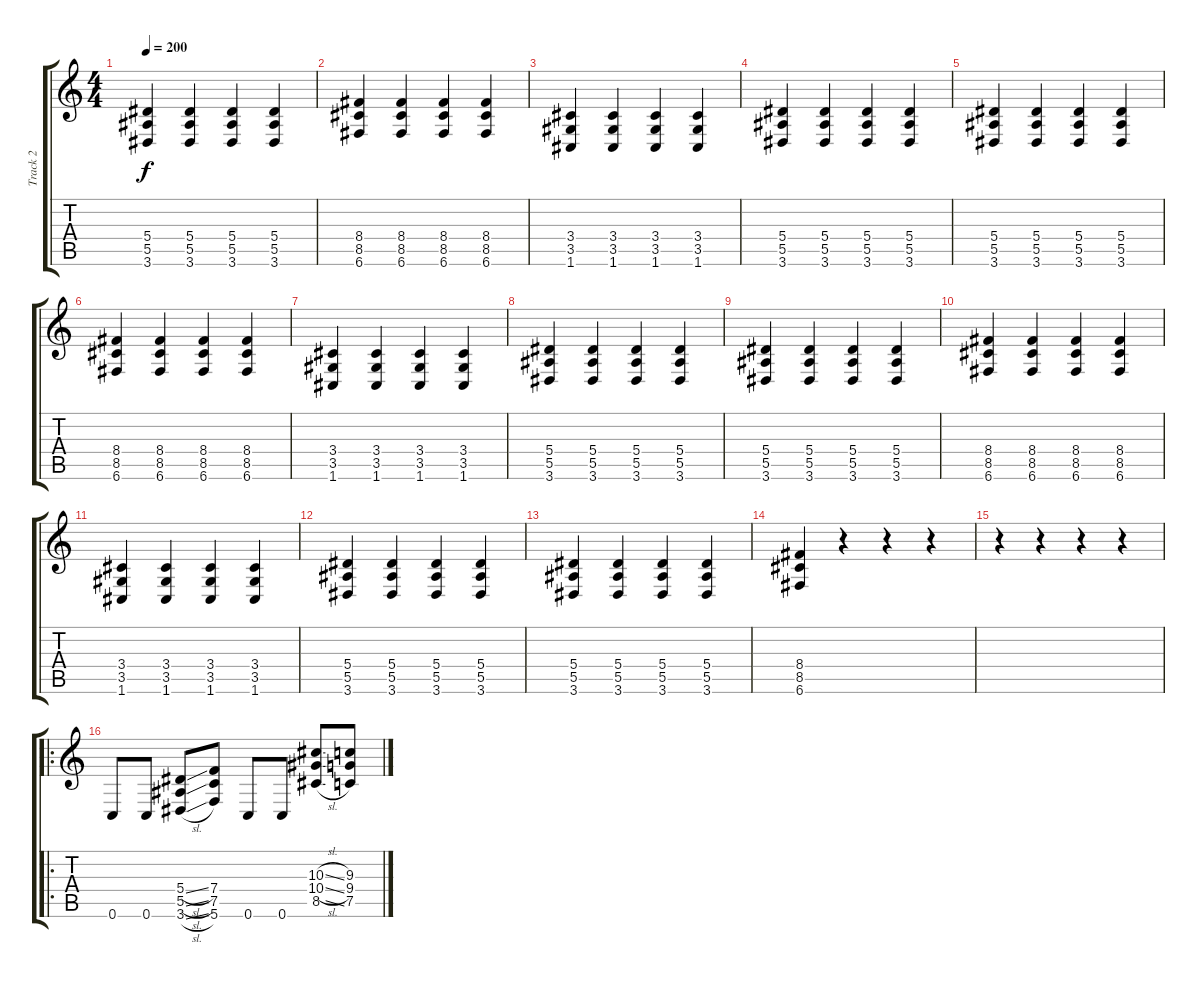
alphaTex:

\track ("Track 2" "Track 2") {instrument distortionguitar}
\staff {score tabs}
\tuning (C4 G3 Eb3 Bb2 F2 C2) {hide}
\ts (4 4)
\tempo 200
\clef g2
\ks c
(5.4 5.5 3.6).4{dy f} (5.4 5.5 3.6).4 (5.4 5.5 3.6).4 (5.4 5.5 3.6).4 |
(8.4 8.5 6.6).4 (8.4 8.5 6.6).4 (8.4 8.5 6.6).4 (8.4 8.5 6.6).4 |
(3.4 3.5 1.6).4 (3.4 3.5 1.6).4 (3.4 3.5 1.6).4 (3.4 3.5 1.6).4 |
(5.4 5.5 3.6).4 (5.4 5.5 3.6).4 (5.4 5.5 3.6).4 (5.4 5.5 3.6).4 |
(5.4 5.5 3.6).4 (5.4 5.5 3.6).4 (5.4 5.5 3.6).4 (5.4 5.5 3.6).4 |
(8.4 8.5 6.6).4 (8.4 8.5 6.6).4 (8.4 8.5 6.6).4 (8.4 8.5 6.6).4 |
(3.4 3.5 1.6).4 (3.4 3.5 1.6).4 (3.4 3.5 1.6).4 (3.4 3.5 1.6).4 |
(5.4 5.5 3.6).4 (5.4 5.5 3.6).4 (5.4 5.5 3.6).4 (5.4 5.5 3.6).4 |
(5.4 5.5 3.6).4 (5.4 5.5 3.6).4 (5.4 5.5 3.6).4 (5.4 5.5 3.6).4 |
(8.4 8.5 6.6).4 (8.4 8.5 6.6).4 (8.4 8.5 6.6).4 (8.4 8.5 6.6).4 |
(3.4 3.5 1.6).4 (3.4 3.5 1.6).4 (3.4 3.5 1.6).4 (3.4 3.5 1.6).4 |
(5.4 5.5 3.6).4 (5.4 5.5 3.6).4 (5.4 5.5 3.6).4 (5.4 5.5 3.6).4 |
(5.4 5.5 3.6).4 (5.4 5.5 3.6).4 (5.4 5.5 3.6).4 (5.4 5.5 3.6).4 |
(8.4 8.5 6.6).4 r.4 r.4 r.4 |
r.4 r.4 r.4 r.4 |
\ro
0.6.8 0.6.8 (5.4{sl} 5.5{sl} 3.6{sl}).8 (7.4 7.5 5.6).8 0.6.8 0.6.8 (10.3{sl} 10.4{sl} 8.5{sl}).8 (9.3 9.4 7.5).8
